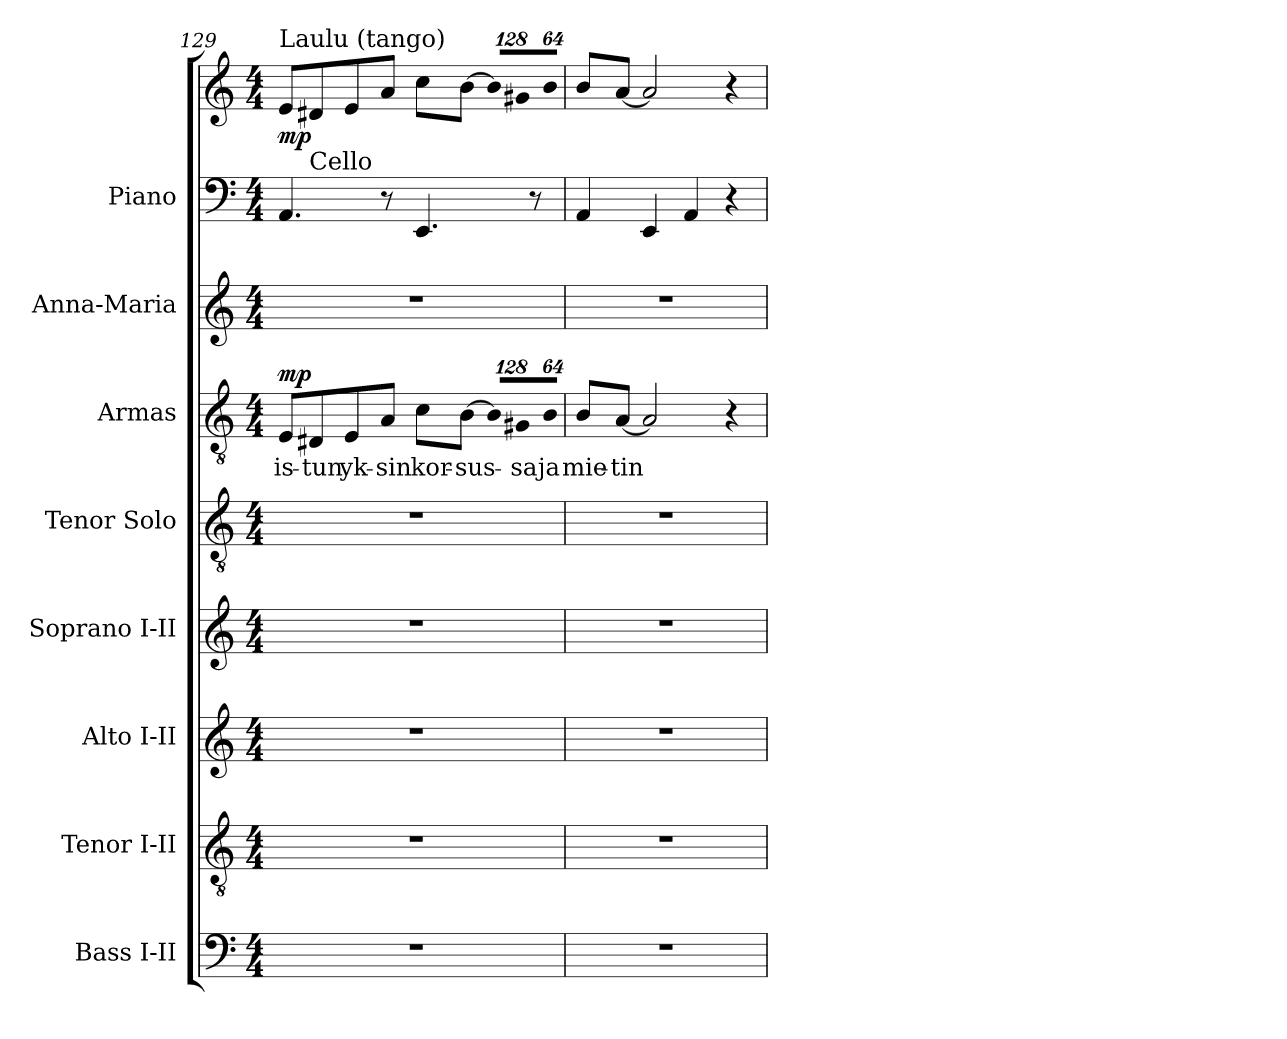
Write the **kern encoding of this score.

**kern	**kern	**kern	**kern	**kern	**kern	**text	**dynam	**kern	**kern	**kern	**dynam
*part8	*part7	*part6	*part5	*part4	*part3	*part3	*part3	*part2	*part1	*part1	*part1
*staff9	*staff8	*staff7	*staff6	*staff5	*staff4	*staff4	*staff4	*staff3	*staff2	*staff1	*staff1/2
*I"Bass I-II	*I"Tenor I-II	*I"Alto I-II	*I"Soprano I-II	*I"Tenor Solo	*I"Armas	*	*	*I"Anna-Maria	*I"Piano	*	*
*I'B.	*I'T.	*I'A.	*I'S.	*I'T. Solo	*I'Armas	*	*	*I'A-M	*I'Pno.	*	*
!!LO:LB:g=z
*clefF4	*clefGv2	*clefG2	*clefG2	*clefGv2	*clefGv2	*	*	*clefG2	*clefF4	*clefG2	*
*	*ITrd7c12	*	*	*ITrd7c12	*ITrd7c12	*	*	*	*	*	*
*k[]	*k[]	*k[]	*k[]	*k[]	*k[]	*	*	*k[]	*k[]	*k[]	*
*C:	*C:	*C:	*C:	*C:	*C:	*	*	*C:	*C:	*C:	*
*M4/4	*M4/4	*M4/4	*M4/4	*M4/4	*M4/4	*	*	*M4/4	*M4/4	*M4/4	*
=129	=129	=129	=129	=129	=129	=129	=129	=129	=129	=129	=129
!	!	!	!	!	!	!	!	!	!	!LO:TX:a:t=Laulu (tango)	!
!	!	!	!	!	!	!LO:LY:b:color=#000000	!	!	!	!	!
*	*	*	*	*	*	*	*	*	*^	*	*
1r	1r	1r	1r	1r	8EEi/L	is-	mp	1r	4.AAi/	8ryy	8ei/L	mp
!	!	!	!	!	!	!	!	!	!	!LO:TX:a:t=Cello	!	!
!	!	!	!	!	!	!LO:LY:b:color=#000000	!	!	!	!	!	!
.	.	.	.	.	8DD#Xi/	-tun	.	.	.	2..ryy	8d#Xi/	.
!	!	!	!	!	!	!LO:LY:b:color=#000000	!	!	!	!	!	!
.	.	.	.	.	8EEi/	yk-	.	.	.	.	8ei/	.
!	!	!	!	!	!	!LO:LY:b:color=#000000	!	!	!	!	!	!
.	.	.	.	.	8AAi/J	-sin	.	.	8r	.	8ai/J	.
!	!	!	!	!	!	!LO:LY:b:color=#000000	!	!	!	!	!	!
.	.	.	.	.	8Ci\L	kor-	.	.	4.EEi/	.	8cci\L	.
!	!	!	!	!	!	!LO:LY:b:color=#000000	!	!	!	!	!	!
.	.	.	.	.	[>8BBi\J	-sus-	.	.	.	.	[>8bi\J	.
*	*	*	*	*	*Xbrackettup	*	*	*	*	*	*	*
!	!	!	!	!	!LO:N:vis=8	!	!	!	!	!	!	!
*	*	*	*	*	*	*	*	*	*	*	*Xbrackettup	*
!	!	!	!	!	!	!	!	!	!	!	!LO:N:vis=8	!
.	.	.	.	.	1024%85BBi/L]	.	.	.	.	.	1024%85bi/L]	.
!	!	!	!	!	!LO:N:vis=8	!	!	!	!	!	!	!
!	!	!	!	!	!	!LO:LY:b:color=#000000	!	!	!	!	!LO:N:vis=8	!
.	.	.	.	.	1024%85GG#Xi/	-sa	.	.	.	.	1024%85g#Xi/	.
.	.	.	.	.	.	.	.	.	8r	.	.	.
!	!	!	!	!	!LO:N:vis=8	!	!	!	!	!	!	!
!	!	!	!	!	!	!LO:LY:b:color=#000000	!	!	!	!	!LO:N:vis=8	!
.	.	.	.	.	512%43BBi/J	ja	.	.	.	.	512%43bi/J	.
*	*	*	*	*	*	*	*	*	*v	*v	*	*
=130	=130	=130	=130	=130	=130	=130	=130	=130	=130	=130	=130
*	*	*	*	*	*	*	*	*	*^	*	*
!	!	!	!	!	!	!LO:LY:b:color=#000000	!	!	!	!	!	!
*	*	*	*	*	*	*	*	*	*v	*v	*	*
1r	1r	1r	1r	1r	8BBi/L	mie-	.	1r	4AAi/	8bi/L	.
!	!	!	!	!	!	!LO:LY:b:color=#000000	!	!	!	!	!
.	.	.	.	.	[<8AAi/J	-tin	.	.	.	[<8ai/J	.
.	.	.	.	.	2AAi/]	.	.	.	4EEi/	2ai/]	.
.	.	.	.	.	.	.	.	.	4AAi/	.	.
.	.	.	.	.	4r	.	.	.	4r	4r	.
=	=	=	=	=	=	=	=	=	=	=	=
*-	*-	*-	*-	*-	*-	*-	*-	*-	*-	*-	*-
